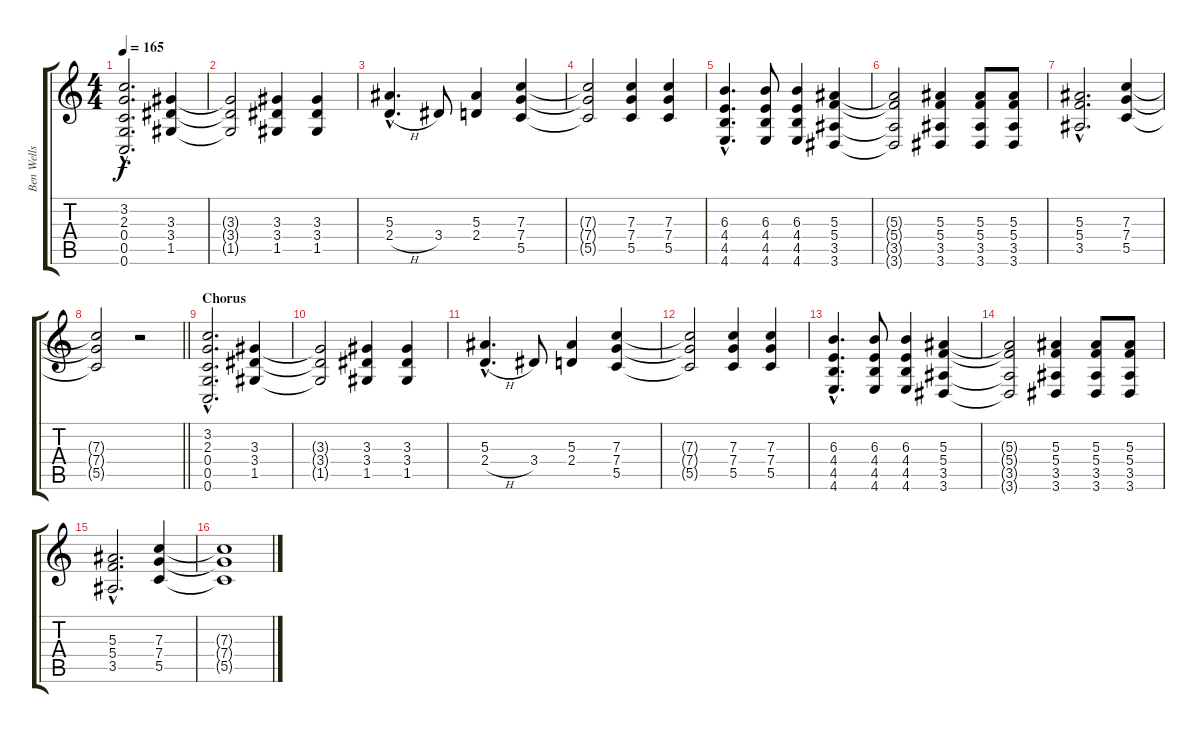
\track ("Ben Wells" "Ben Wells") {instrument distortionguitar}
\staff {score tabs}
\tuning (D4 A3 F3 C3 G2 C2) {hide}
\ts (4 4)
\tempo 165
\clef g2
\ks c
(3.2{hac} 2.3{hac} 0.4{hac} 0.5{hac} 0.6{hac}).2{d dy f} (3.3 3.4 1.5).4 |
(3.3{t} 3.4{t} 1.5{t}).2 (3.3 3.4 1.5).4 (3.3 3.4 1.5).4 |
(5.3{hac} 2.4{h hac}).4{d} 3.4.8 (5.3 2.4).4 (7.3 7.4 5.5).4 |
(7.3{t} 7.4{t} 5.5{t}).2 (7.3 7.4 5.5).4 (7.3 7.4 5.5).4 |
(6.3{hac} 4.4{hac} 4.5{hac} 4.6{hac}).4{d} (6.3 4.4 4.5 4.6).8 (6.3 4.4 4.5 4.6).4 (5.3 5.4 3.5 3.6).4 |
(5.3{t} 5.4{t} 3.5{t} 3.6{t}).2 (5.3 5.4 3.5 3.6).4 (5.3 5.4 3.5 3.6).8 (5.3 5.4 3.5 3.6).8 |
(5.3{hac} 5.4{hac} 3.5{hac}).2{d} (7.3 7.4 5.5).4 |
\barLineRight lightlight
(7.3{t} 7.4{t} 5.5{t}).2 r.2 |
\section ("" "Chorus")
(3.2{hac} 2.3{hac} 0.4{hac} 0.5{hac} 0.6{hac}).2{d} (3.3 3.4 1.5).4 |
(3.3{t} 3.4{t} 1.5{t}).2 (3.3 3.4 1.5).4 (3.3 3.4 1.5).4 |
(5.3{hac} 2.4{h hac}).4{d} 3.4.8 (5.3 2.4).4 (7.3 7.4 5.5).4 |
(7.3{t} 7.4{t} 5.5{t}).2 (7.3 7.4 5.5).4 (7.3 7.4 5.5).4 |
(6.3{hac} 4.4{hac} 4.5{hac} 4.6{hac}).4{d} (6.3 4.4 4.5 4.6).8 (6.3 4.4 4.5 4.6).4 (5.3 5.4 3.5 3.6).4 |
(5.3{t} 5.4{t} 3.5{t} 3.6{t}).2 (5.3 5.4 3.5 3.6).4 (5.3 5.4 3.5 3.6).8 (5.3 5.4 3.5 3.6).8 |
(5.3{hac} 5.4{hac} 3.5{hac}).2{d} (7.3 7.4 5.5).4 |
(7.3{t} 7.4{t} 5.5{t}).1
